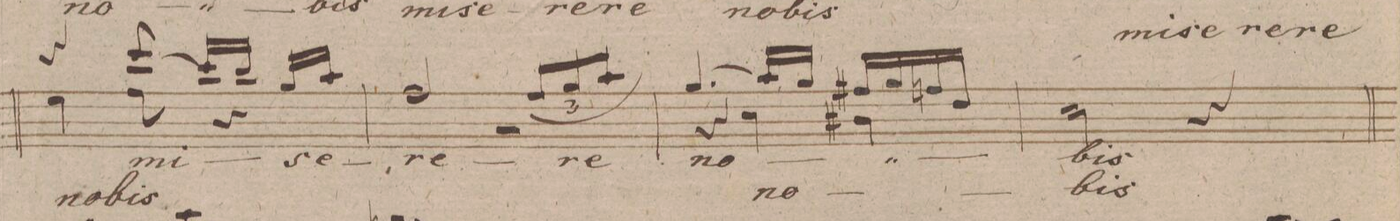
**kern	**text	**text	**dynam
*I"Alto.	*	*	*
*clefC3	*	*	*
*k[f#]	*	*	*
*met(c)	*	*	*
*M3/4	*	*	*
*^	*	*	*
4rcc	4f#\	.	no-	.
[4dd/	8g\	mi-	-bis	.
.	8ryy	.	.	.
16dd/LL]	4rG	.	.	.
16cc/JJ	.	.	.	.
16a/LL	.	-se-	.	.
16b/JJ	.	.	.	.
=114	=114	=114	=114	=114
2g/	2.r	-re-	.	.
12g/L	.	.	.	.
12a/	.	-re	.	.
12b/J	.	.	.	.
=115	=115	=115	=115	=115
(>4.a/	4rG	no-	.	.
.	4d\	.	no-	.
16b/LL)	.	.	.	.
16a/JJ	.	.	.	.
16g#X/LL	4c#X\	.	.	.
16a/	.	.	.	.
16gn/	.	.	.	.
16e/JJ	.	.	.	.
=116	=116	=116	=116	=116
2d\	2d\	-bis	-bis	.
4r	4ryy	.	.	.
*v	*v	*	*	*
=117	=117	=117	=117
*-	*-	*-	*-
